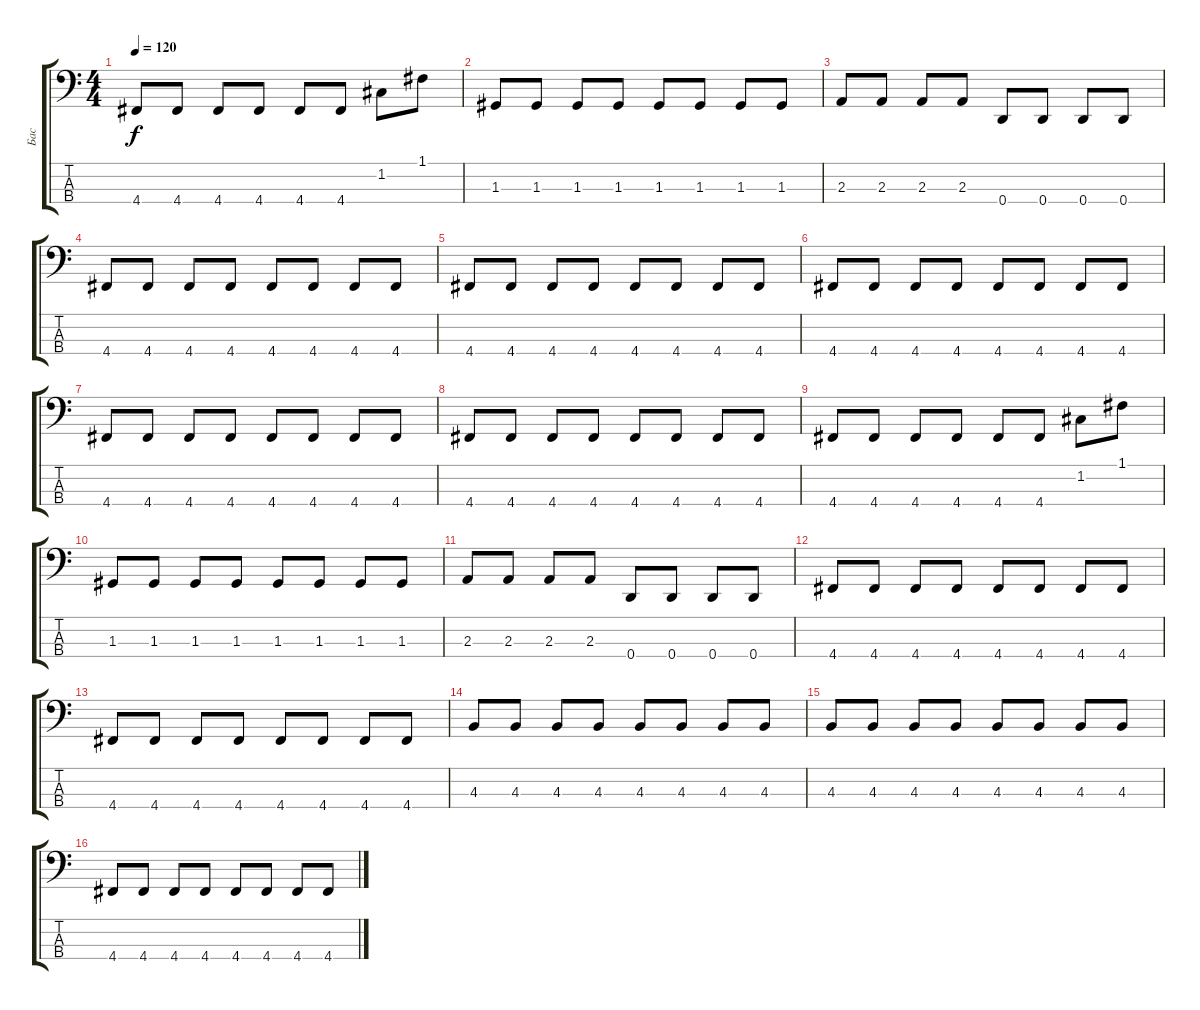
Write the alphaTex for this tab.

\track ("Бас" "Бас") {instrument electricbassfinger}
\staff {score tabs}
\tuning (F2 C2 G1 D1) {hide}
\ts (4 4)
\tempo 120
\clef f4
\ks c
4.4.8{dy f} 4.4.8 4.4.8 4.4.8 4.4.8 4.4.8 1.2.8 1.1.8 |
1.3.8 1.3.8 1.3.8 1.3.8 1.3.8 1.3.8 1.3.8 1.3.8 |
2.3.8 2.3.8 2.3.8 2.3.8 0.4.8 0.4.8 0.4.8 0.4.8 |
4.4.8 4.4.8 4.4.8 4.4.8 4.4.8 4.4.8 4.4.8 4.4.8 |
4.4.8 4.4.8 4.4.8 4.4.8 4.4.8 4.4.8 4.4.8 4.4.8 |
4.4.8 4.4.8 4.4.8 4.4.8 4.4.8 4.4.8 4.4.8 4.4.8 |
4.4.8 4.4.8 4.4.8 4.4.8 4.4.8 4.4.8 4.4.8 4.4.8 |
4.4.8 4.4.8 4.4.8 4.4.8 4.4.8 4.4.8 4.4.8 4.4.8 |
4.4.8 4.4.8 4.4.8 4.4.8 4.4.8 4.4.8 1.2.8 1.1.8 |
1.3.8 1.3.8 1.3.8 1.3.8 1.3.8 1.3.8 1.3.8 1.3.8 |
2.3.8 2.3.8 2.3.8 2.3.8 0.4.8 0.4.8 0.4.8 0.4.8 |
4.4.8 4.4.8 4.4.8 4.4.8 4.4.8 4.4.8 4.4.8 4.4.8 |
4.4.8 4.4.8 4.4.8 4.4.8 4.4.8 4.4.8 4.4.8 4.4.8 |
4.3.8 4.3.8 4.3.8 4.3.8 4.3.8 4.3.8 4.3.8 4.3.8 |
4.3.8 4.3.8 4.3.8 4.3.8 4.3.8 4.3.8 4.3.8 4.3.8 |
4.4.8 4.4.8 4.4.8 4.4.8 4.4.8 4.4.8 4.4.8 4.4.8
